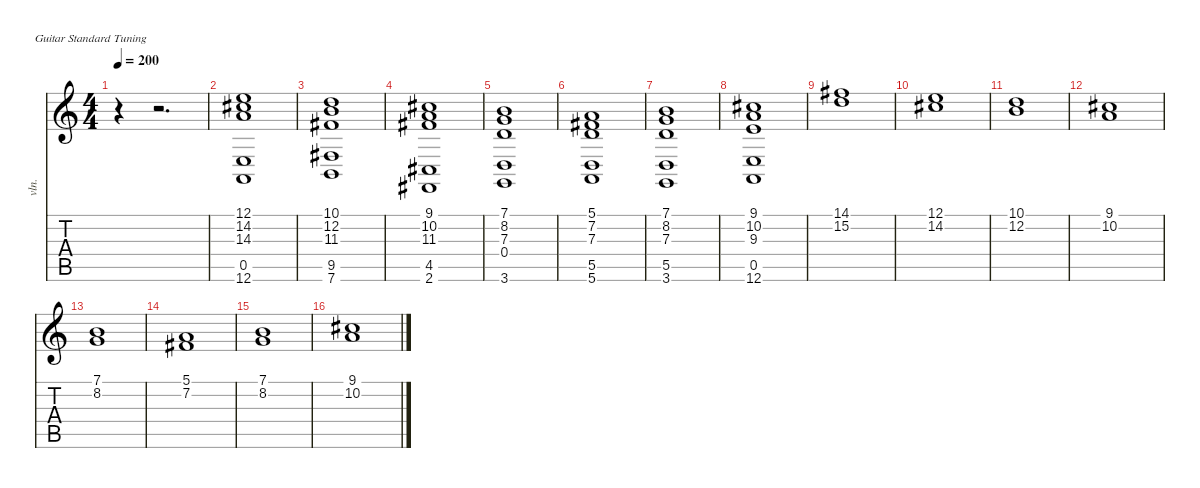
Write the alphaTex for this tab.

\defaultSystemsLayout 4
\hideDynamics
\bracketExtendMode nobrackets
\track ("High Soundy Thing" "vln.") {instrument synthstrings2}
\staff {score tabs}
\tuning (E4 B3 G3 D3 A2 E2)
\ts (4 4)
\tempo 200
\clef g2
\ks c
r.4{dy f} r.2{d} |
(12.1 14.2{acc #} 14.3 0.5 12.6).1 |
(10.1 12.2 11.3{acc #} 9.5{acc #} 7.6).1 |
(9.1{acc #} 10.2 11.3{acc #} 4.5{acc #} 2.6{acc #}).1 |
(7.1 8.2 7.3 0.4 3.6).1 |
(5.1 7.2{acc #} 7.3 5.5 5.6).1 |
(7.1 8.2 7.3 5.5 3.6).1 |
(9.1{acc #} 10.2 9.3 0.5 12.6).1 |
(14.1{acc #} 15.2).1 |
(12.1 14.2{acc #}).1 |
(10.1 12.2).1 |
(9.1{acc #} 10.2).1 |
(7.1 8.2).1 |
(5.1 7.2{acc #}).1 |
(7.1 8.2).1 |
(9.1{acc #} 10.2).1
